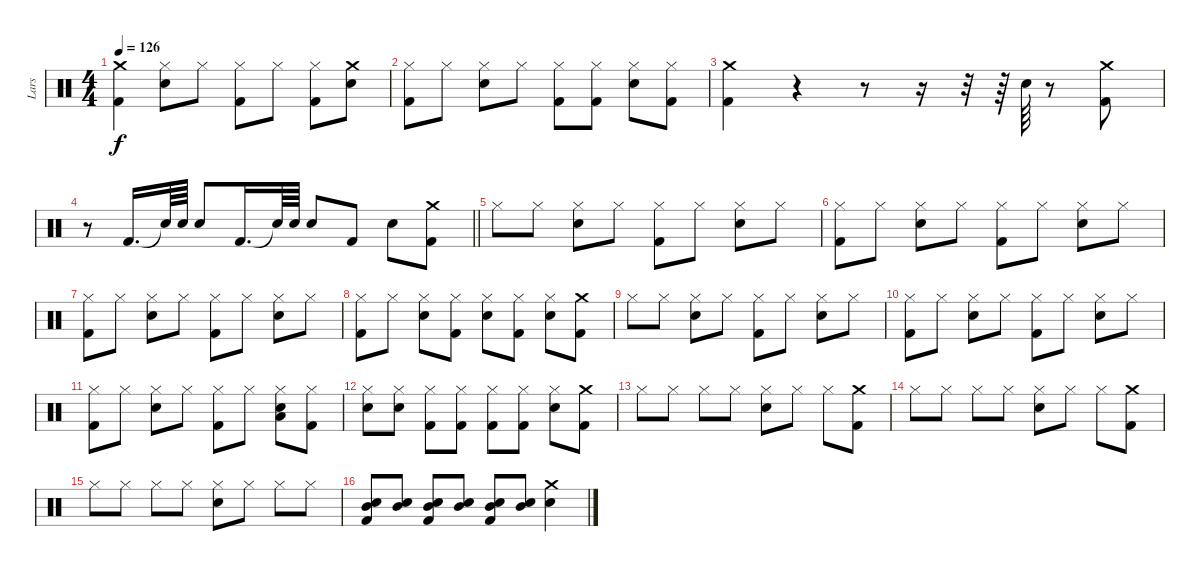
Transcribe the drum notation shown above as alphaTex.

\track ("Lars" "Lars") {instrument percussion}
\staff {score}
\articulation defaults
\ts (4 4)
\tempo 126
\clef neutral
\ks c
("Kick (hit) 2" "Crash medium (hit)").4{dy f} ("Hi-Hat (closed)" "Electric Snare (hit)").8 "Hi-Hat (closed)".8 ("Kick (hit) 2" "Hi-Hat (closed)").8 "Hi-Hat (closed)".8 ("Kick (hit) 2" "Hi-Hat (closed)").8 ("Crash medium (hit)" "Electric Snare (hit)").8 |
("Kick (hit) 2" "Hi-Hat (closed)").8 "Hi-Hat (closed)".8 ("Electric Snare (hit)" "Hi-Hat (closed)").8 "Hi-Hat (closed)".8 ("Kick (hit) 2" "Hi-Hat (closed)").8 ("Kick (hit) 2" "Hi-Hat (closed)").8 ("Electric Snare (hit)" "Hi-Hat (closed)").8 ("Kick (hit) 2" "Hi-Hat (closed)").8 |
("Kick (hit) 2" "Crash medium (hit)").4 r.4 r.8 r.16 r.32 r.64 "Electric Snare (hit)".64 r.8 ("Kick (hit) 2" "Crash medium (hit)").8 |
\barLineRight lightlight
r.8 "Kick (hit) 2".16{d} "Snare (hit)"{t}.64 "Electric Snare (hit)".64 "Electric Snare (hit)".8 "Kick (hit) 2".16{d} "Snare (hit)"{t}.64 "Electric Snare (hit)".64 "Electric Snare (hit)".8 "Kick (hit) 2".8 "Electric Snare (hit)".8 ("Crash medium (hit)" "Kick (hit) 2").8 |
"Hi-Hat (closed)".8 "Hi-Hat (closed)".8 ("Electric Snare (hit)" "Hi-Hat (closed)").8 "Hi-Hat (closed)".8 ("Kick (hit) 2" "Hi-Hat (closed)").8 "Hi-Hat (closed)".8 ("Electric Snare (hit)" "Hi-Hat (closed)").8 "Hi-Hat (closed)".8 |
("Kick (hit) 2" "Hi-Hat (closed)").8 "Hi-Hat (closed)".8 ("Electric Snare (hit)" "Hi-Hat (closed)").8 "Hi-Hat (closed)".8 ("Kick (hit) 2" "Hi-Hat (closed)").8 "Hi-Hat (closed)".8 ("Electric Snare (hit)" "Hi-Hat (closed)").8 "Hi-Hat (closed)".8 |
("Kick (hit) 2" "Hi-Hat (closed)").8 "Hi-Hat (closed)".8 ("Electric Snare (hit)" "Hi-Hat (closed)").8 "Hi-Hat (closed)".8 ("Kick (hit) 2" "Hi-Hat (closed)").8 "Hi-Hat (closed)".8 ("Electric Snare (hit)" "Hi-Hat (closed)").8 "Hi-Hat (closed)".8 |
("Hi-Hat (closed)" "Kick (hit) 2").8 "Hi-Hat (closed)".8 ("Electric Snare (hit)" "Hi-Hat (closed)").8 ("Kick (hit) 2" "Hi-Hat (closed)").8 ("Electric Snare (hit)" "Hi-Hat (closed)").8 ("Hi-Hat (closed)" "Kick (hit) 2").8 ("Electric Snare (hit)" "Hi-Hat (closed)").8 ("Crash medium (hit)" "Kick (hit) 2").8 |
"Hi-Hat (closed)".8 "Hi-Hat (closed)".8 ("Electric Snare (hit)" "Hi-Hat (closed)").8 "Hi-Hat (closed)".8 ("Kick (hit) 2" "Hi-Hat (closed)").8 "Hi-Hat (closed)".8 ("Electric Snare (hit)" "Hi-Hat (closed)").8 "Hi-Hat (closed)".8 |
("Kick (hit) 2" "Hi-Hat (closed)").8 "Hi-Hat (closed)".8 ("Electric Snare (hit)" "Hi-Hat (closed)").8 "Hi-Hat (closed)".8 ("Kick (hit) 2" "Hi-Hat (closed)").8 "Hi-Hat (closed)".8 ("Electric Snare (hit)" "Hi-Hat (closed)").8 "Hi-Hat (closed)".8 |
("Kick (hit) 2" "Hi-Hat (closed)").8 "Hi-Hat (closed)".8 ("Electric Snare (hit)" "Hi-Hat (closed)").8 "Hi-Hat (closed)".8 ("Kick (hit) 2" "Hi-Hat (closed)").8 "Hi-Hat (closed)".8 ("Low Tom (hit)" "Electric Snare (hit)" "Hi-Hat (closed)").8 ("Kick (hit) 2" "Hi-Hat (closed)").8 |
("Electric Snare (hit)" "Hi-Hat (closed)").8 ("Electric Snare (hit)" "Hi-Hat (closed)").8 ("Kick (hit) 2" "Hi-Hat (closed)").8 ("Kick (hit) 2" "Hi-Hat (closed)").8 ("Hi-Hat (closed)" "Kick (hit) 2").8 ("Hi-Hat (closed)" "Kick (hit) 2").8 ("Electric Snare (hit)" "Hi-Hat (closed)").8 ("Crash medium (hit)" "Kick (hit) 2").8 |
"Hi-Hat (closed)".8 "Hi-Hat (closed)".8 "Hi-Hat (closed)".8 "Hi-Hat (closed)".8 ("Electric Snare (hit)" "Hi-Hat (closed)").8 "Hi-Hat (closed)".8 "Hi-Hat (closed)".8 ("Kick (hit) 2" "Crash medium (hit)").8 |
"Hi-Hat (closed)".8 "Hi-Hat (closed)".8 "Hi-Hat (closed)".8 "Hi-Hat (closed)".8 ("Electric Snare (hit)" "Hi-Hat (closed)").8 "Hi-Hat (closed)".8 "Hi-Hat (closed)".8 ("Kick (hit) 2" "Crash medium (hit)").8 |
"Hi-Hat (closed)".8 "Hi-Hat (closed)".8 "Hi-Hat (closed)".8 "Hi-Hat (closed)".8 ("Electric Snare (hit)" "Hi-Hat (closed)").8 "Hi-Hat (closed)".8 "Hi-Hat (closed)".8 "Hi-Hat (closed)".8 |
("Kick (hit) 2" "Mid Tom (hit)" "Electric Snare (hit)").8 ("Mid Tom (hit)" "Electric Snare (hit)").8 ("Kick (hit) 2" "Mid Tom (hit)" "Electric Snare (hit)").8 ("Mid Tom (hit)" "Electric Snare (hit)").8 ("Kick (hit) 2" "Mid Tom (hit)" "Electric Snare (hit)").8 ("Mid Tom (hit)" "Electric Snare (hit)").8 ("Crash medium (hit)" "Electric Snare (hit)").4
